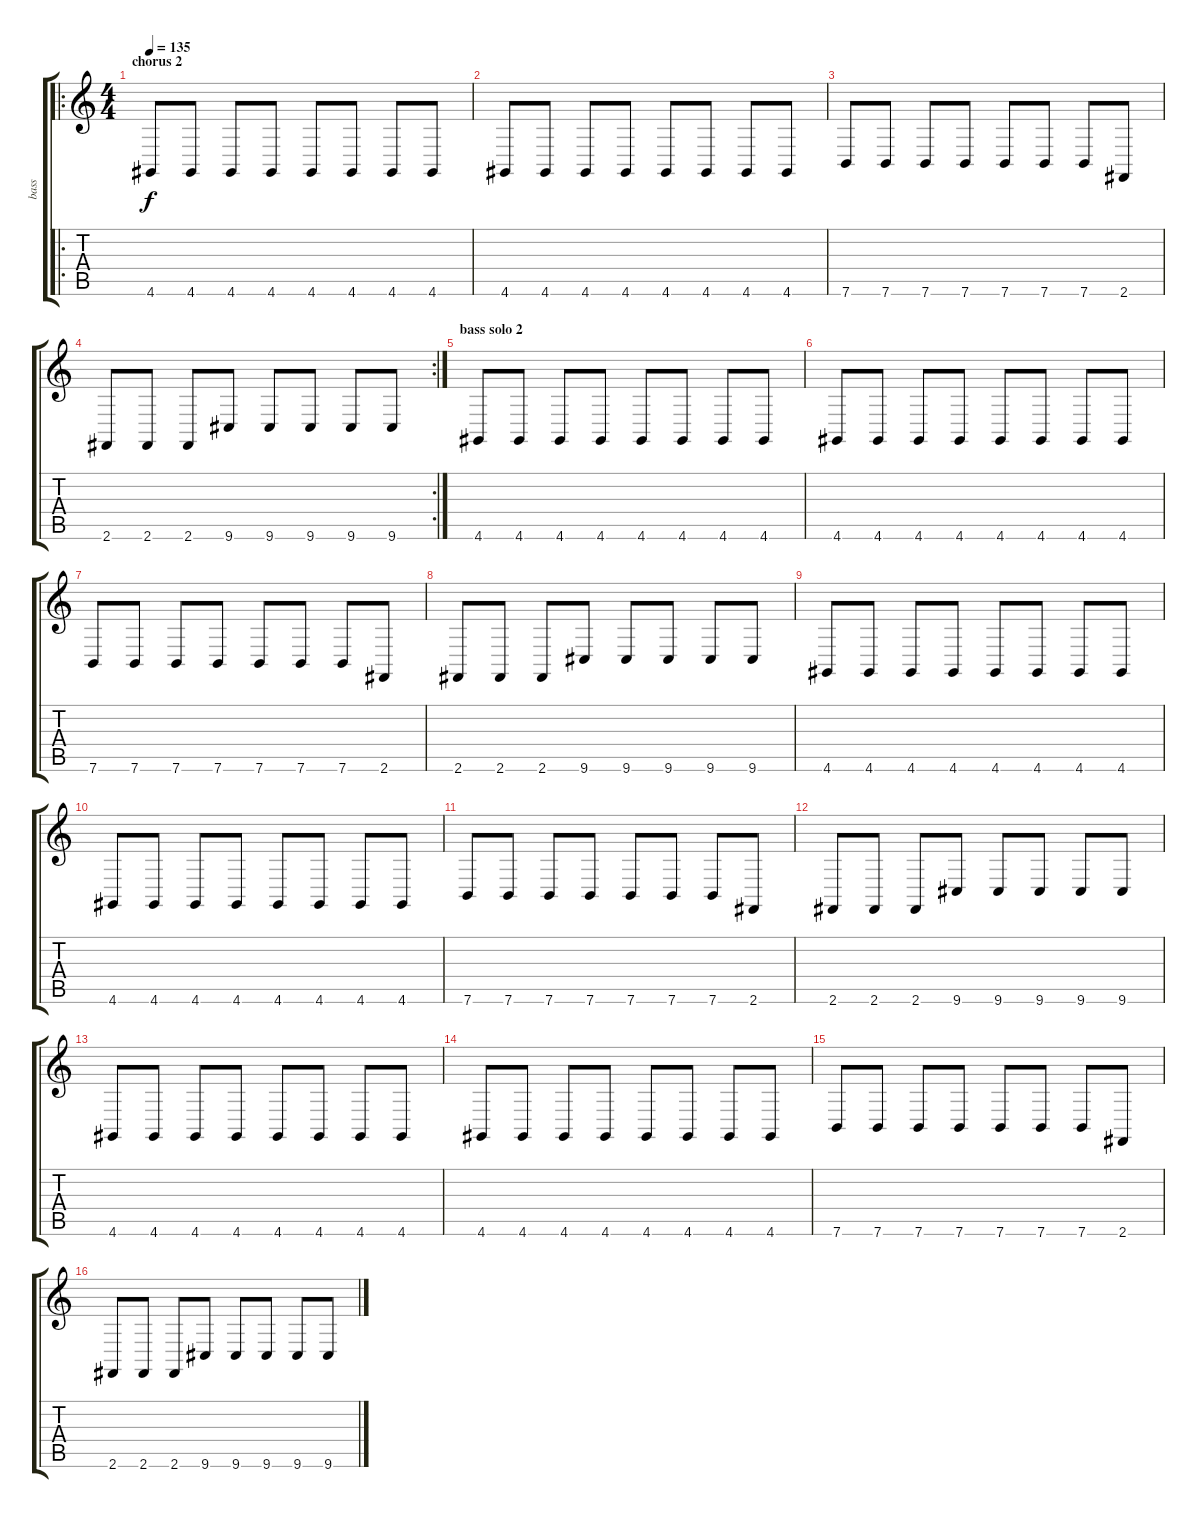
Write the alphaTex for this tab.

\track ("bass" "bass") {instrument lead8bassandlead}
\staff {score tabs}
\tuning (E4 B3 G3 D3 A2 E2) {hide}
\ro
\ts (4 4)
\section ("" "chorus 2")
\tempo 135
\clef g2
\ks c
4.6.8{dy f} 4.6.8 4.6.8 4.6.8 4.6.8 4.6.8 4.6.8 4.6.8 |
4.6.8 4.6.8 4.6.8 4.6.8 4.6.8 4.6.8 4.6.8 4.6.8 |
7.6.8 7.6.8 7.6.8 7.6.8 7.6.8 7.6.8 7.6.8 2.6.8 |
\rc 2
2.6.8 2.6.8 2.6.8 9.6.8 9.6.8 9.6.8 9.6.8 9.6.8 |
\section ("" "bass solo 2")
4.6.8 4.6.8 4.6.8 4.6.8 4.6.8 4.6.8 4.6.8 4.6.8 |
4.6.8 4.6.8 4.6.8 4.6.8 4.6.8 4.6.8 4.6.8 4.6.8 |
7.6.8 7.6.8 7.6.8 7.6.8 7.6.8 7.6.8 7.6.8 2.6.8 |
2.6.8 2.6.8 2.6.8 9.6.8 9.6.8 9.6.8 9.6.8 9.6.8 |
4.6.8 4.6.8 4.6.8 4.6.8 4.6.8 4.6.8 4.6.8 4.6.8 |
4.6.8 4.6.8 4.6.8 4.6.8 4.6.8 4.6.8 4.6.8 4.6.8 |
7.6.8 7.6.8 7.6.8 7.6.8 7.6.8 7.6.8 7.6.8 2.6.8 |
2.6.8 2.6.8 2.6.8 9.6.8 9.6.8 9.6.8 9.6.8 9.6.8 |
4.6.8 4.6.8 4.6.8 4.6.8 4.6.8 4.6.8 4.6.8 4.6.8 |
4.6.8 4.6.8 4.6.8 4.6.8 4.6.8 4.6.8 4.6.8 4.6.8 |
7.6.8 7.6.8 7.6.8 7.6.8 7.6.8 7.6.8 7.6.8 2.6.8 |
2.6.8 2.6.8 2.6.8 9.6.8 9.6.8 9.6.8 9.6.8 9.6.8
